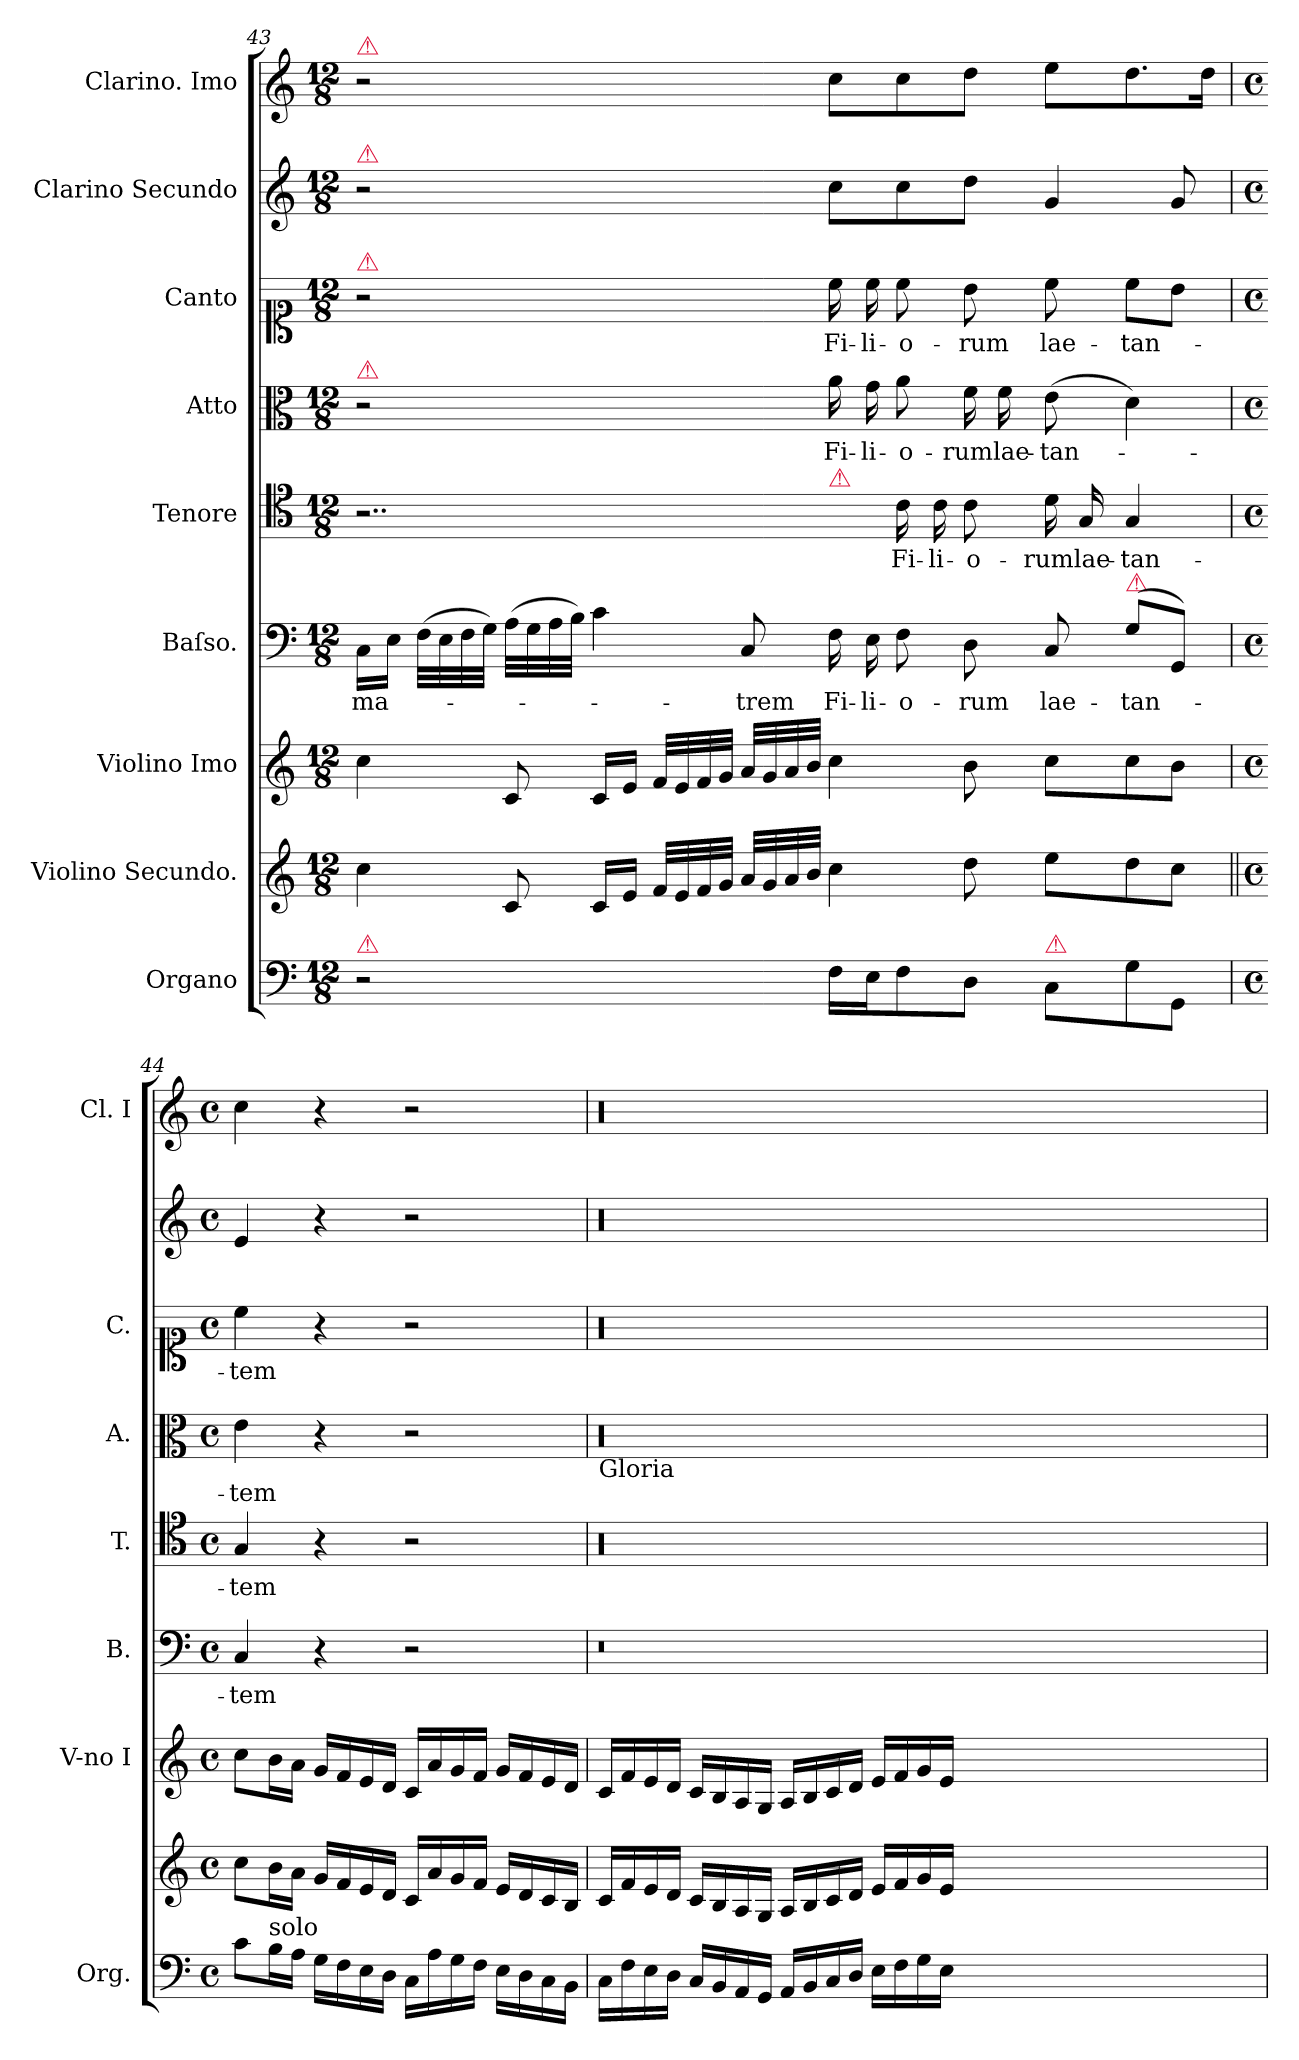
**kern	**kern	**kern	**kern	**text	**kern	**text	**kern	**text	**kern	**text	**kern	**kern
*part9	*part8	*part7	*part6	*part6	*part5	*part5	*part4	*part4	*part3	*part3	*part2	*part1
*staff9	*staff8	*staff7	*staff6	*staff6	*staff5	*staff5	*staff4	*staff4	*staff3	*staff3	*staff2	*staff1
*I"Organo	*I"Violino Secundo.	*I"Violino Imo	*I"Baſso.	*	*I"Tenore	*	*I"Atto	*	*I"Canto	*	*I"Clarino Secundo	*I"Clarino. Imo
*I'Org.	*	*I'V-no I	*I'B.	*	*I'T.	*	*I'A.	*	*I'C.	*	*	*I'Cl. I
*clefF4	*clefG2	*clefG2	*clefF4	*	*clefC4	*	*clefC3	*	*clefC1	*	*clefG2	*clefG2
*k[]	*k[]	*k[]	*k[]	*	*k[]	*	*k[]	*	*k[]	*	*k[]	*k[]
*C:	*C:	*C:	*C:	*	*C:	*	*C:	*	*C:	*	*C:	*C:
*M12/8	*M12/8	*M12/8	*M12/8	*	*M12/8	*	*M12/8	*	*M12/8	*	*M12/8	*M12/8
=43	=43	=43	=43	=43	=43	=43	=43	=43	=43	=43	=43	=43
!	!	!	!	!	!	!	!	!	!	!	!	!LO:TX:a:color=crimson:t=⚠
!	!	!	!	!	!	!	!	!	!	!	!LO:TX:a:color=crimson:t=⚠	!
!	!	!	!	!	!	!	!	!	!LO:TX:a:color=crimson:t=⚠	!	!	!
!	!	!	!	!	!	!	!LO:TX:a:color=crimson:t=⚠	!	!	!	!	!
!LO:TX:a:color=crimson:t=⚠	!	!	!	!	!	!	!	!	!	!	!	!
!LO:N:vis=2	!	!	!	!LO:LY:i	!LO:N:vis=2	!	!LO:N:vis=2	!	!LO:N:vis=2	!	!LO:N:vis=2	!LO:N:vis=2
*	*	*	*	*	*^	*	*	*	*	*	*	*
2.r	4cc\	4cc\	16C\LL	ma-	2..r	2.ryy	.	2.r	.	2.r	.	2.r	2.r
.	.	.	16E\JJ	.	.	.	.	.	.	.	.	.	.
.	.	.	(>32F\LLL	.	.	.	.	.	.	.	.	.	.
.	.	.	32E\	.	.	.	.	.	.	.	.	.	.
.	.	.	32F\	.	.	.	.	.	.	.	.	.	.
.	.	.	32G\JJJ)	.	.	.	.	.	.	.	.	.	.
.	8c/	8c/	(>32A\LLL	.	.	.	.	.	.	.	.	.	.
.	.	.	32G\	.	.	.	.	.	.	.	.	.	.
.	.	.	32A\	.	.	.	.	.	.	.	.	.	.
.	.	.	32B\JJJ)	.	.	.	.	.	.	.	.	.	.
.	16c/LL	16c/LL	4c\	.	.	.	.	.	.	.	.	.	.
.	16e/JJ	16e/JJ	.	.	.	.	.	.	.	.	.	.	.
.	32f/LLL	32f/LLL	.	.	.	.	.	.	.	.	.	.	.
.	32e/	32e/	.	.	.	.	.	.	.	.	.	.	.
.	32f/	32f/	.	.	.	.	.	.	.	.	.	.	.
.	32g/JJJ	32g/JJJ	.	.	.	.	.	.	.	.	.	.	.
!	!	!	!	!LO:LY:i	!	!	!	!	!	!	!	!	!
.	32a/LLL	32a/LLL	8C/	-trem	.	.	.	.	.	.	.	.	.
.	32g/	32g/	.	.	.	.	.	.	.	.	.	.	.
.	32a/	32a/	.	.	.	.	.	.	.	.	.	.	.
.	32b/JJJ	32b/JJJ	.	.	.	.	.	.	.	.	.	.	.
!	!	!	!	!	!	!LO:TX:a:color=crimson:t=⚠	!	!	!	!	!	!	!
16F\LL	4cc\	4cc\	16F\	Fi-	.	2.ryy	.	16a\	Fi-	16cc\	Fi-	8cc\L	8cc\L
16E\J	.	.	16E\	-li-	.	.	.	16g\	-li-	16cc\	-li-	.	.
8F\	.	.	8F\	-o-	16c\	.	Fi-	8a\	-o-	8cc\	-o-	8cc\	8cc\
.	.	.	.	.	16c\	.	-li-	.	.	.	.	.	.
8D\J	8dd\	8b\	8D\	-rum	8c\	.	-o-	16f\	-rum	8b\	-rum	8dd\J	8dd\J
.	.	.	.	.	.	.	.	16f\	lae-	.	.	.	.
!LO:TX:a:color=crimson:t=⚠	!	!	!	!	!	!	!	!	!	!	!	!	!
8C\L	8ee\L	8cc\L	8C/	lae-	16d\	.	-rum	(>8e\	-tan-	8cc\	lae-	4g/	8ee\L
.	.	.	.	.	16G/	.	lae-	.	.	.	.	.	.
!	!	!	!LO:TX:a:color=crimson:t=⚠	!	!	!	!	!	!	!	!	!	!
8G\	8dd\	8cc\	(>8G\L	-tan-	4G/	.	-tan-	4d\)	.	8cc\L	-tan-	.	8.dd\
8GG/J	8cc\J	8b\J	8GG/J)	.	.	.	.	.	.	8b\J	.	8g/	.
.	.	.	.	.	.	.	.	.	.	.	.	.	16dd\Jk
*	*	*	*	*	*v	*v	*	*	*	*	*	*	*
=44	=44||	=44	=44	=44	=44	=44	=44	=44	=44	=44	=44	=44
*M4/4	*M4/4	*M4/4	*M4/4	*	*M4/4	*	*M4/4	*	*M4/4	*	*M4/4	*M4/4
*met(c)	*met(c)	*met(c)	*met(c)	*	*met(c)	*	*met(c)	*	*met(c)	*	*met(c)	*met(c)
8c\L	8cc\L	8cc\L	4C/	-tem	4G/	tem	4e\	-tem	4cc\	-tem	4e/	4cc\
!LO:TX:a:t=solo	!	!	!	!	!	!	!	!	!	!	!	!
16B\L	16b\L	16b\L	.	.	.	.	.	.	.	.	.	.
16A\JJ	16a\JJ	16a\JJ	.	.	.	.	.	.	.	.	.	.
16G\LL	16g/LL	16g/LL	4r	.	4r	.	4r	.	4r	.	4r	4r
16F\	16f/	16f/	.	.	.	.	.	.	.	.	.	.
16E\	16e/	16e/	.	.	.	.	.	.	.	.	.	.
16D\JJ	16d/JJ	16d/JJ	.	.	.	.	.	.	.	.	.	.
16C\LL	16c/LL	16c/LL	2r	.	2r	.	2r	.	2r	.	2r	2r
16A\	16a/	16a/	.	.	.	.	.	.	.	.	.	.
16G\	16g/	16g/	.	.	.	.	.	.	.	.	.	.
16F\JJ	16f/JJ	16f/JJ	.	.	.	.	.	.	.	.	.	.
16E\LL	16e/LL	16g/LL	.	.	.	.	.	.	.	.	.	.
16D\	16d/	16f/	.	.	.	.	.	.	.	.	.	.
16C\	16c/	16e/	.	.	.	.	.	.	.	.	.	.
16BB\JJ	16B/JJ	16d/JJ	.	.	.	.	.	.	.	.	.	.
=45	=45	=45	=45	=45	=45	=45	=45	=45	=45	=45	=45	=45
!	!	!	!	!	!	!	!LO:TX:b:t=Gloria	!	!	!	!	!
16C\LL	16c/LL	16c/LL	0r	.	00r	.	00r	.	00r	.	00r	00r
16F\	16f/	16f/	.	.	.	.	.	.	.	.	.	.
16E\	16e/	16e/	.	.	.	.	.	.	.	.	.	.
16D\JJ	16d/JJ	16d/JJ	.	.	.	.	.	.	.	.	.	.
16C/LL	16c/LL	16c/LL	.	.	.	.	.	.	.	.	.	.
16BB/	16B/	16B/	.	.	.	.	.	.	.	.	.	.
16AA/	16A/	16A/	.	.	.	.	.	.	.	.	.	.
16GG/JJ	16G/JJ	16G/JJ	.	.	.	.	.	.	.	.	.	.
16AA/LL	16A/LL	16A/LL	.	.	.	.	.	.	.	.	.	.
16BB/	16B/	16B/	.	.	.	.	.	.	.	.	.	.
16C/	16c/	16c/	.	.	.	.	.	.	.	.	.	.
16D/JJ	16d/JJ	16d/JJ	.	.	.	.	.	.	.	.	.	.
16E\LL	16e/LL	16e/LL	.	.	.	.	.	.	.	.	.	.
16F\	16f/	16f/	.	.	.	.	.	.	.	.	.	.
16G\	16g/	16g/	.	.	.	.	.	.	.	.	.	.
16E\JJ	16e/JJ	16e/JJ	.	.	.	.	.	.	.	.	.	.
0.ryy	0.ryy	0.ryy	.	.	.	.	.	.	.	.	.	.
.	.	.	0ryy	.	.	.	.	.	.	.	.	.
=	=	=	=	=	=	=	=	=	=	=	=	=
*-	*-	*-	*-	*-	*-	*-	*-	*-	*-	*-	*-	*-
